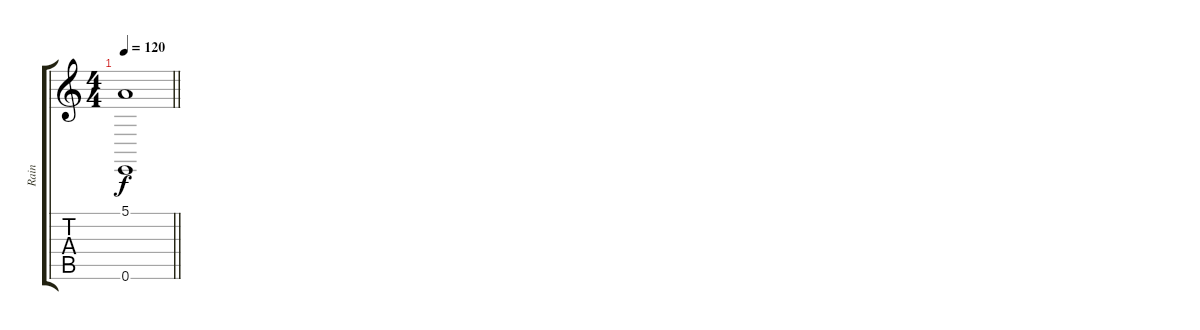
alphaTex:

\track ("Rain" "Rain") {instrument seashore}
\staff {score tabs}
\tuning (E4 B3 G3 D3 A2 E2) {hide}
\ts (4 4)
\tempo 120
\clef g2
\barLineRight lightlight
\ks c
(5.1{t} 0.6{t}).1{dy f}
